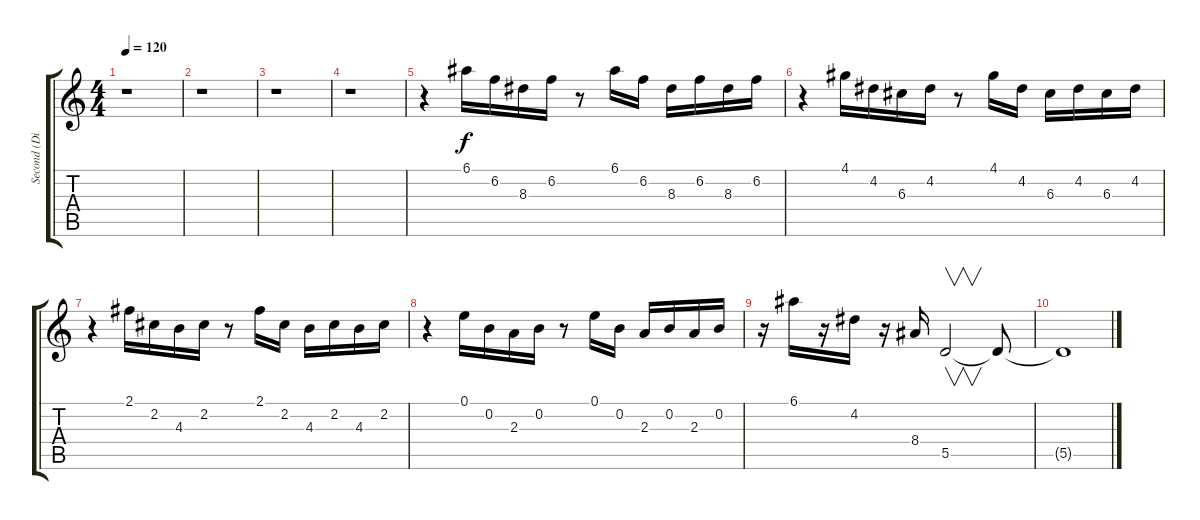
\track ("Second (Distortion)" "Second (Di") {instrument distortionguitar}
\staff {score tabs}
\tuning (E4 B3 G3 D3 A2 E2) {hide}
\ts (4 4)
\tempo 120
\clef g2
\ks c
r.1{dy f} |
r.1 |
r.1 |
r.1 |
r.4 6.1.16 6.2.16 8.3.16 6.2.16 r.8 6.1.16 6.2.16 8.3.16 6.2.16 8.3.16 6.2.16 |
r.4 4.1.16 4.2.16 6.3.16 4.2.16 r.8 4.1.16 4.2.16 6.3.16 4.2.16 6.3.16 4.2.16 |
r.4 2.1.16 2.2.16 4.3.16 2.2.16 r.8 2.1.16 2.2.16 4.3.16 2.2.16 4.3.16 2.2.16 |
r.4 0.1.16 0.2.16 2.3.16 0.2.16 r.8 0.1.16 0.2.16 2.3.16 0.2.16 2.3.16 0.2.16 |
r.16 6.1.16 r.16 4.2.16 r.16 8.4.16 5.5.2{v} 5.5{t}.8{volume 0} |
5.5{t}.1
